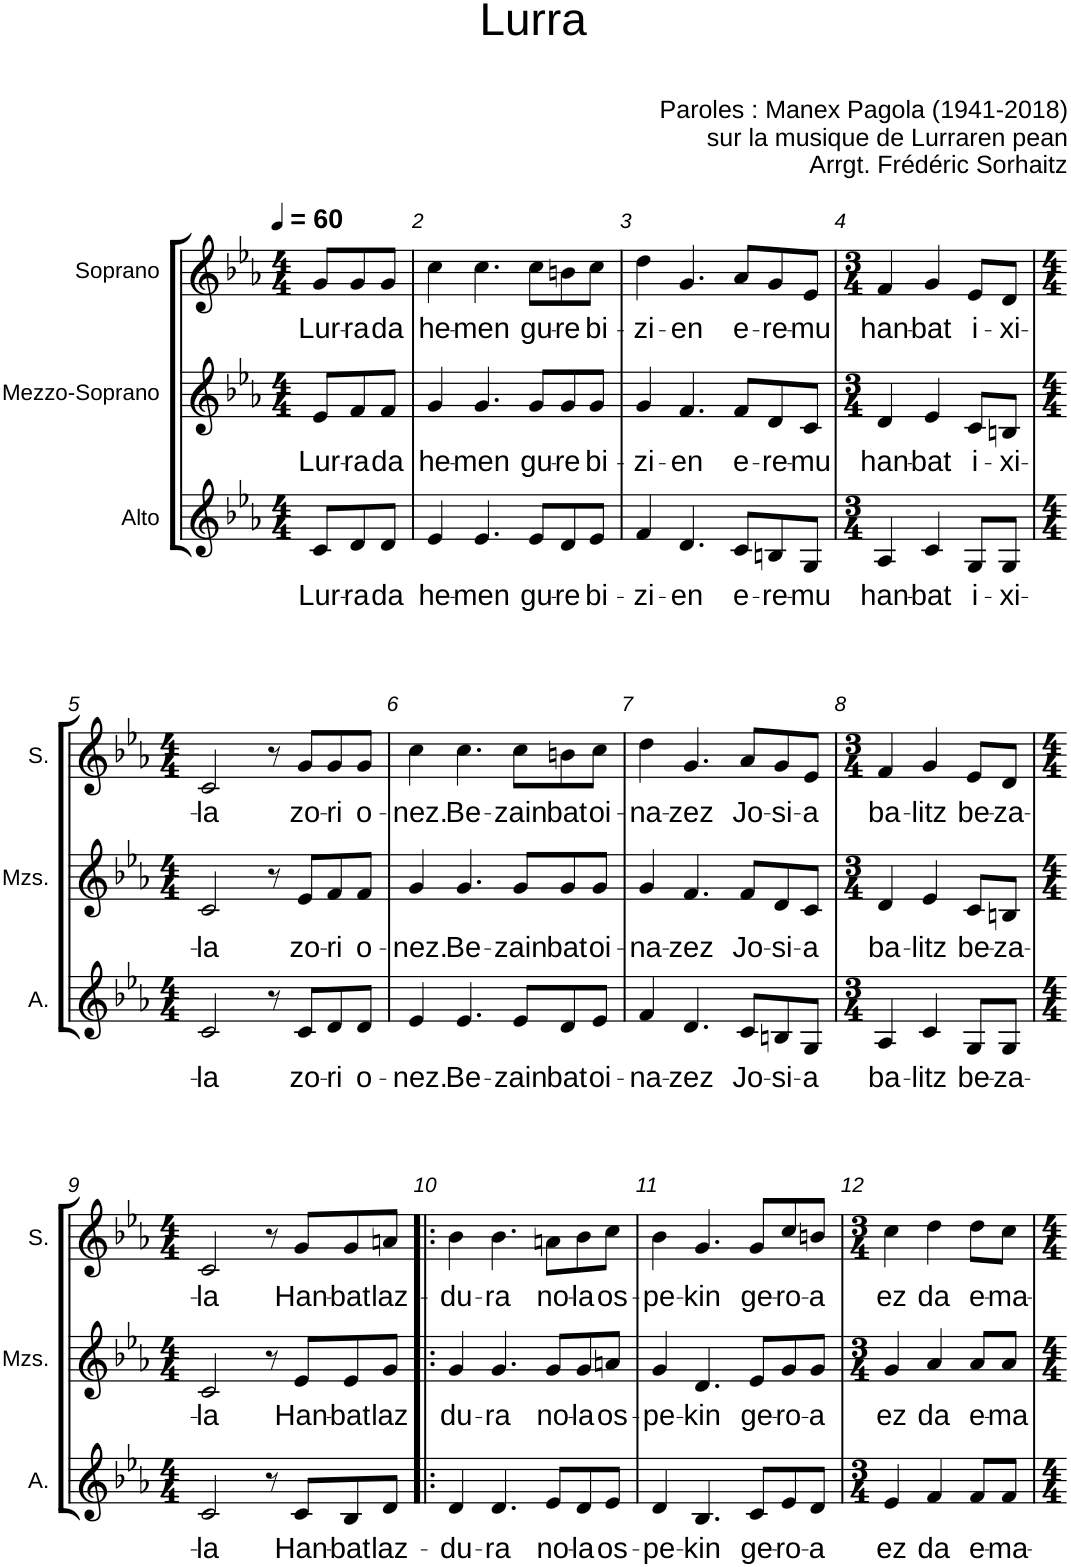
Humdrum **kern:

**kern	**text	**kern	**text	**kern	**text
*part3	*part3	*part2	*part2	*part1	*part1
*staff3	*staff3	*staff2	*staff2	*staff1	*staff1
*I"Alto	*	*I"Mezzo-Soprano	*	*I"Soprano	*
*I'A.	*	*I'Mzs.	*	*I'S.	*
*clefG2	*	*clefG2	*	*clefG2	*
*k[b-e-a-]	*	*k[b-e-a-]	*	*k[b-e-a-]	*
*M4/4	*	*M4/4	*	*M4/4	*
*MM60	*	*MM60	*	*MM60	*
=1	=1	=1	=1	=1	=1
!	!LO:LY:b	!	!LO:LY:b	!	!LO:LY:b
8c/L	Lur-	8e-/L	Lur-	8g/L	Lur-
!	!LO:LY:b	!	!LO:LY:b	!	!LO:LY:b
8d/	-ra	8f/	-ra	8g/	-ra
!	!LO:LY:b	!	!LO:LY:b	!	!LO:LY:b
8d/J	da	8f/J	da	8g/J	da
=2	=2	=2	=2	=2	=2
!	!LO:LY:b	!	!LO:LY:b	!	!LO:LY:b
4e-/	he-	4g/	he-	4cc\	he-
!	!LO:LY:b	!	!LO:LY:b	!	!LO:LY:b
4.e-/	-men	4.g/	-men	4.cc\	-men
!	!LO:LY:b	!	!LO:LY:b	!	!LO:LY:b
8e-/L	gu-	8g/L	gu-	8cc\L	gu-
!	!LO:LY:b	!	!LO:LY:b	!	!LO:LY:b
8d/	-re	8g/	-re	8bn\	-re
!	!LO:LY:b	!	!LO:LY:b	!	!LO:LY:b
8e-/J	bi-	8g/J	bi-	8cc\J	bi-
=3	=3	=3	=3	=3	=3
!	!LO:LY:b	!	!LO:LY:b	!	!LO:LY:b
4f/	-zi-	4g/	-zi-	4dd\	-zi-
!	!LO:LY:b	!	!LO:LY:b	!	!LO:LY:b
4.d/	-en	4.f/	-en	4.g/	-en
!	!LO:LY:b	!	!LO:LY:b	!	!LO:LY:b
8c/L	e-	8f/L	e-	8a-/L	e-
!	!LO:LY:b	!	!LO:LY:b	!	!LO:LY:b
8Bn/	-re-	8d/	-re-	8g/	-re-
!	!LO:LY:b	!	!LO:LY:b	!	!LO:LY:b
8G/J	-mu	8c/J	-mu	8e-/J	-mu
=4	=4	=4	=4	=4	=4
*M3/4	*	*M3/4	*	*M3/4	*
!	!LO:LY:b	!	!LO:LY:b	!	!LO:LY:b
4A-/	han-	4d/	han-	4f/	han-
!	!LO:LY:b	!	!LO:LY:b	!	!LO:LY:b
4c/	-bat	4e-/	-bat	4g/	-bat
!	!LO:LY:b	!	!LO:LY:b	!	!LO:LY:b
8G/L	i-	8c/L	i-	8e-/L	i-
!	!LO:LY:b	!	!LO:LY:b	!	!LO:LY:b
8G/J	-xi-	8Bn/J	-xi-	8d/J	-xi-
!!LO:LB:g=z
=5	=5	=5	=5	=5	=5
*M4/4	*	*M4/4	*	*M4/4	*
!	!LO:LY:b	!	!LO:LY:b	!	!LO:LY:b
2c/	-la	2c/	-la	2c/	-la
8r	.	8r	.	8r	.
!	!LO:LY:b	!	!LO:LY:b	!	!LO:LY:b
8c/L	zo-	8e-/L	zo-	8g/L	zo-
!	!LO:LY:b	!	!LO:LY:b	!	!LO:LY:b
8d/	-ri	8f/	-ri	8g/	-ri
!	!LO:LY:b	!	!LO:LY:b	!	!LO:LY:b
8d/J	o-	8f/J	o-	8g/J	o-
=6	=6	=6	=6	=6	=6
!	!LO:LY:b	!	!LO:LY:b	!	!LO:LY:b
4e-/	-nez.	4g/	-nez.	4cc\	-nez.
!	!LO:LY:b	!	!LO:LY:b	!	!LO:LY:b
4.e-/	Be-	4.g/	Be-	4.cc\	Be-
!	!LO:LY:b	!	!LO:LY:b	!	!LO:LY:b
8e-/L	-zain	8g/L	-zain	8cc\L	-zain
!	!LO:LY:b	!	!LO:LY:b	!	!LO:LY:b
8d/	bat	8g/	bat	8bn\	bat
!	!LO:LY:b	!	!LO:LY:b	!	!LO:LY:b
8e-/J	oi-	8g/J	oi-	8cc\J	oi-
=7	=7	=7	=7	=7	=7
!	!LO:LY:b	!	!LO:LY:b	!	!LO:LY:b
4f/	-na-	4g/	-na-	4dd\	-na-
!	!LO:LY:b	!	!LO:LY:b	!	!LO:LY:b
4.d/	-zez	4.f/	-zez	4.g/	-zez
!	!LO:LY:b	!	!LO:LY:b	!	!LO:LY:b
8c/L	Jo-	8f/L	Jo-	8a-/L	Jo-
!	!LO:LY:b	!	!LO:LY:b	!	!LO:LY:b
8Bn/	-si-	8d/	-si-	8g/	-si-
!	!LO:LY:b	!	!LO:LY:b	!	!LO:LY:b
8G/J	-a	8c/J	-a	8e-/J	-a
=8	=8	=8	=8	=8	=8
*M3/4	*	*M3/4	*	*M3/4	*
!	!LO:LY:b	!	!LO:LY:b	!	!LO:LY:b
4A-/	ba-	4d/	ba-	4f/	ba-
!	!LO:LY:b	!	!LO:LY:b	!	!LO:LY:b
4c/	-litz	4e-/	-litz	4g/	-litz
!	!LO:LY:b	!	!LO:LY:b	!	!LO:LY:b
8G/L	be-	8c/L	be-	8e-/L	be-
!	!LO:LY:b	!	!LO:LY:b	!	!LO:LY:b
8G/J	-za-	8Bn/J	-za-	8d/J	-za-
!!LO:LB:g=z
=9	=9	=9	=9	=9	=9
*M4/4	*	*M4/4	*	*M4/4	*
!	!LO:LY:b	!	!LO:LY:b	!	!LO:LY:b
2c/	-la	2c/	-la	2c/	-la
8r	.	8r	.	8r	.
!	!LO:LY:b	!	!LO:LY:b	!	!LO:LY:b
8c/L	Han-	8e-/L	Han-	8g/L	Han-
!	!LO:LY:b	!	!LO:LY:b	!	!LO:LY:b
8B-/	-bat	8e-/	-bat	8g/	-bat
!	!LO:LY:b	!	!LO:LY:b	!	!LO:LY:b
8d/J	laz-	8g/J	laz	8an/J	laz-
=10!|:	=10!|:	=10!|:	=10!|:	=10!|:	=10!|:
!	!LO:LY:b	!	!LO:LY:b	!	!LO:LY:b
4d/	-du-	4g/	-du-	4b-\	-du-
!	!LO:LY:b	!	!LO:LY:b	!	!LO:LY:b
4.d/	-ra	4.g/	-ra	4.b-\	-ra
!	!LO:LY:b	!	!LO:LY:b	!	!LO:LY:b
8e-/L	no-	8g/L	no-	8an\L	no-
!	!LO:LY:b	!	!LO:LY:b	!	!LO:LY:b
8d/	-la	8g/	-la	8b-\	-la
!	!LO:LY:b	!	!LO:LY:b	!	!LO:LY:b
8e-/J	os-	8an/J	os-	8cc\J	os-
=11	=11	=11	=11	=11	=11
!	!LO:LY:b	!	!LO:LY:b	!	!LO:LY:b
4d/	-pe-	4g/	-pe-	4b-\	-pe-
!	!LO:LY:b	!	!LO:LY:b	!	!LO:LY:b
4.B-/	-kin	4.d/	-kin	4.g/	-kin
!	!LO:LY:b	!	!LO:LY:b	!	!LO:LY:b
8c/L	ge-	8e-/L	ge-	8g/L	ge-
!	!LO:LY:b	!	!LO:LY:b	!	!LO:LY:b
8e-/	-ro-	8g/	-ro-	8cc/	-ro-
!	!LO:LY:b	!	!LO:LY:b	!	!LO:LY:b
8d/J	-a	8g/J	-a	8bn/J	-a
=12	=12	=12	=12	=12	=12
*M3/4	*	*M3/4	*	*M3/4	*
!	!LO:LY:b	!	!LO:LY:b	!	!LO:LY:b
4e-/	ez	4g/	ez	4cc\	ez
!	!LO:LY:b	!	!LO:LY:b	!	!LO:LY:b
4f/	da	4a-/	da	4dd\	da
!	!LO:LY:b	!	!LO:LY:b	!	!LO:LY:b
8f/L	e-	8a-/L	e-	8dd\L	e-
!	!LO:LY:b	!	!LO:LY:b	!	!LO:LY:b
8f/J	-ma-	8a-/J	-ma	8cc\J	-ma-
=	=	=	=	=	=
*-	*-	*-	*-	*-	*-
